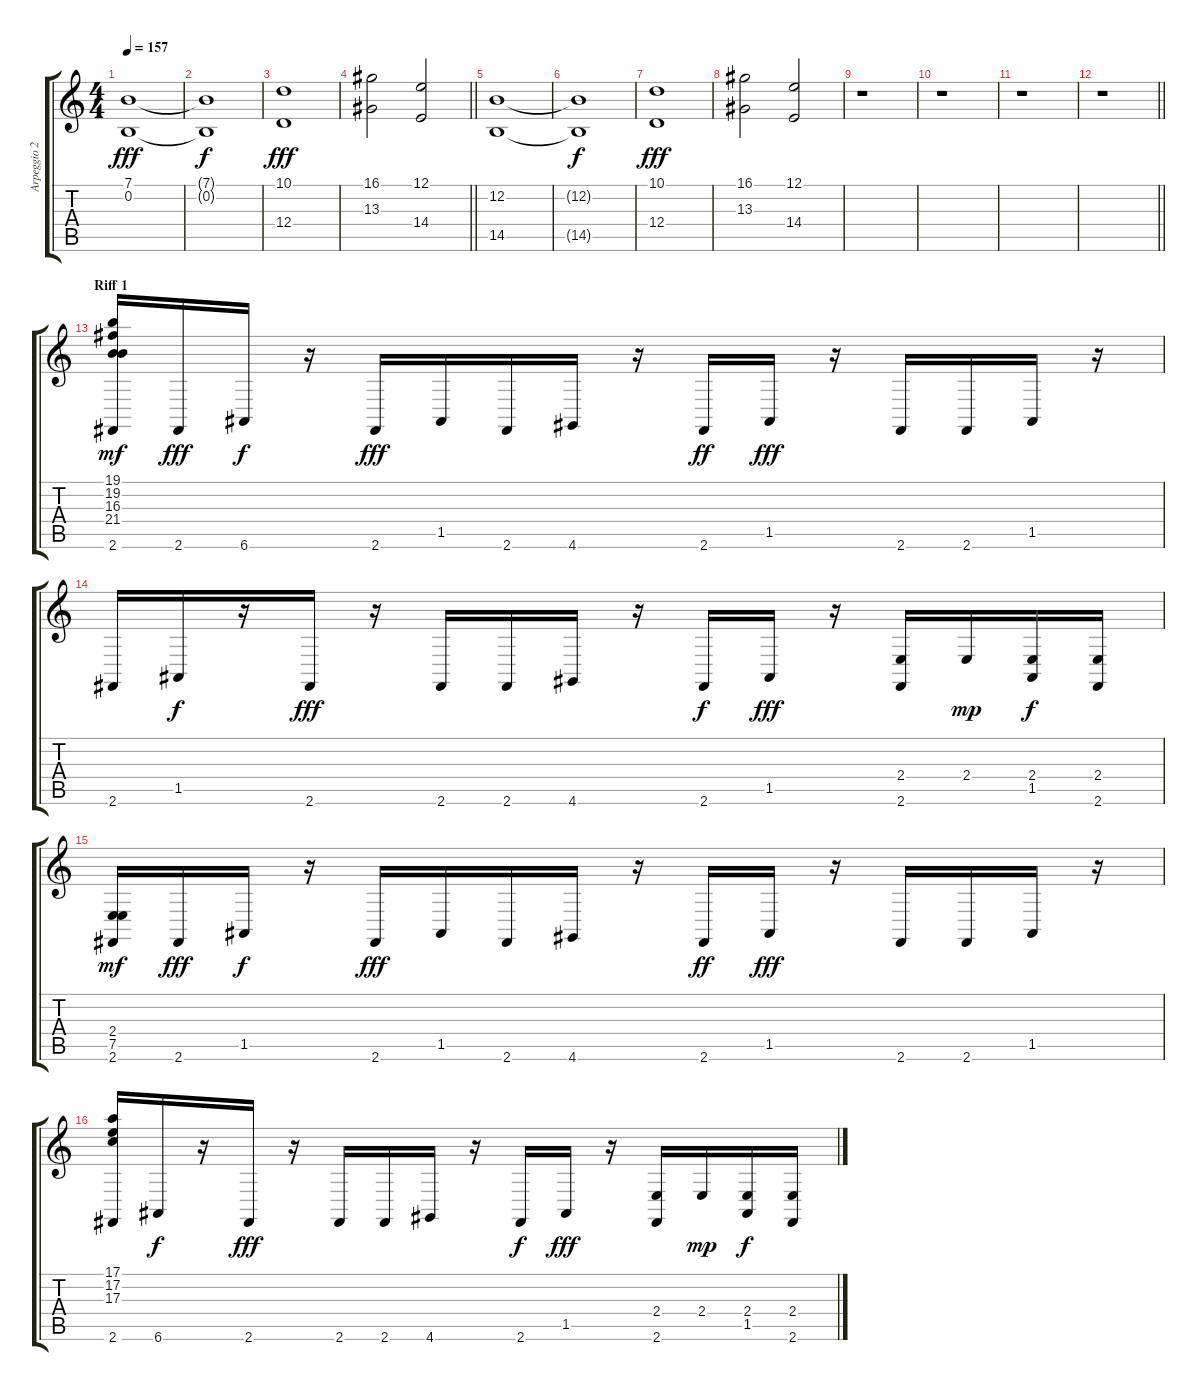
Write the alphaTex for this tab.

\track ("Arpeggio 2" "Arpeggio 2") {instrument lead3calliope}
\staff {score tabs}
\tuning (E4 B3 G3 D3 A2 E2) {hide}
\ts (4 4)
\tempo 157
\clef g2
\ks c
(7.1 0.2).1{dy fff} |
(7.1{t} 0.2{t}).1{dy f} |
(10.1 12.4).1{dy fff} |
\barLineRight lightlight
(16.1 13.3).2 (12.1 14.4).2 |
(12.2 14.5).1 |
(12.2{t} 14.5{t}).1{dy f} |
(10.1 12.4).1{dy fff} |
(16.1 13.3).2 (12.1 14.4).2 |
r.1 |
r.1 |
r.1 |
\barLineRight lightlight
r.1 |
\section ("" "Riff 1")
(19.1 19.2 16.3 21.4 2.6).16{dy mf} 2.6.16{dy fff} 6.6.16{dy f} r.16 2.6.16{dy fff} 1.5.16 2.6.16 4.6.16 r.16 2.6.16{dy ff} 1.5.16{dy fff} r.16 2.6.16 2.6.16 1.5.16 r.16 |
2.6.16 1.5.16{dy f} r.16 2.6.16{dy fff} r.16 2.6.16 2.6.16 4.6.16 r.16 2.6.16{dy f} 1.5.16{dy fff} r.16 (2.4 2.6).16 2.4.16{dy mp} (2.4 1.5).16{dy f} (2.4 2.6).16 |
(2.4 7.5 2.6).16{dy mf} 2.6.16{dy fff} 1.5.16{dy f} r.16 2.6.16{dy fff} 1.5.16 2.6.16 4.6.16 r.16 2.6.16{dy ff} 1.5.16{dy fff} r.16 2.6.16 2.6.16 1.5.16 r.16 |
(17.1 17.2 17.3 2.6).16 6.6.16{dy f} r.16 2.6.16{dy fff} r.16 2.6.16 2.6.16 4.6.16 r.16 2.6.16{dy f} 1.5.16{dy fff} r.16 (2.4 2.6).16 2.4.16{dy mp} (2.4 1.5).16{dy f} (2.4 2.6).16
